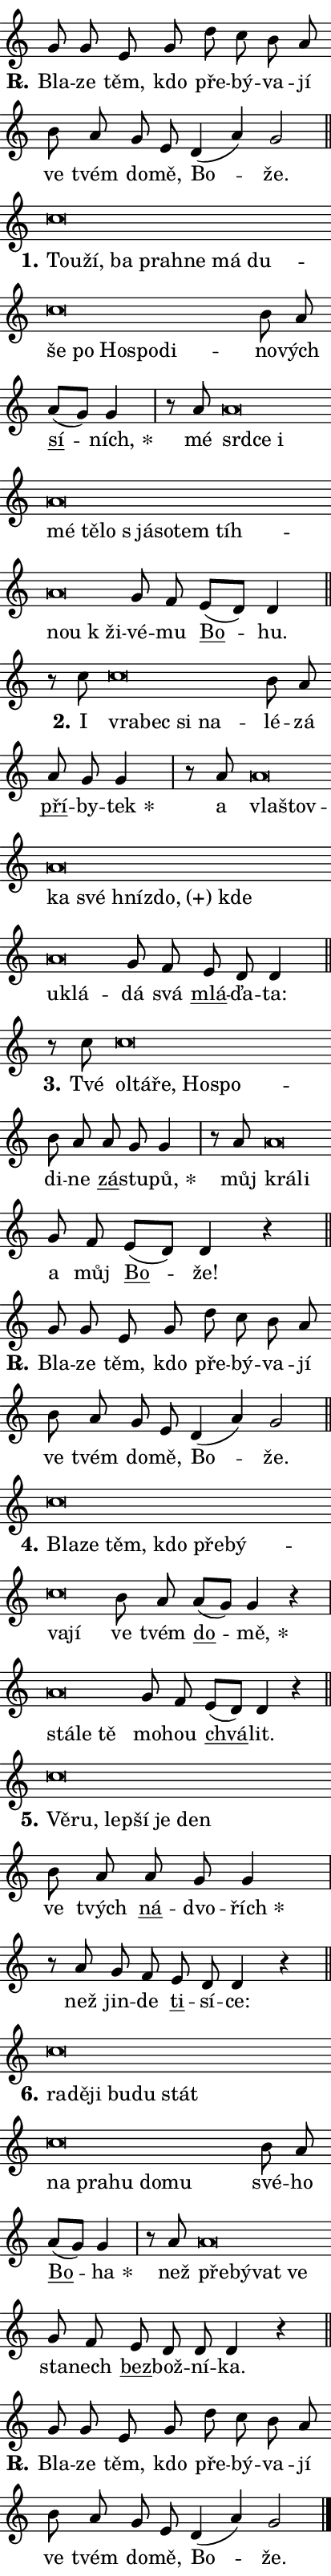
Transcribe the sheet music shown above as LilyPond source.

\version "2.22.1"
\header { tagline = "" }
\paper {
  indent = 0\cm
  top-margin = 0\cm
  right-margin = 0\cm
  bottom-margin = 0\cm
  left-margin = 0\cm
  paper-width = 7\cm
  page-breaking = #ly:one-page-breaking
  system-system-spacing.basic-distance = #11
  score-system-spacing.basic-distance = #11
  ragged-last = ##f
}


%% Author: Thomas Morley
%% https://lists.gnu.org/archive/html/lilypond-user/2020-05/msg00002.html
#(define (line-position grob)
"Returns position of @var[grob} in current system:
   @code{'start}, if at first time-step
   @code{'end}, if at last time-step
   @code{'middle} otherwise
"
  (let* ((col (ly:item-get-column grob))
         (ln (ly:grob-object col 'left-neighbor))
         (rn (ly:grob-object col 'right-neighbor))
         (col-to-check-left (if (ly:grob? ln) ln col))
         (col-to-check-right (if (ly:grob? rn) rn col))
         (break-dir-left
           (and
             (ly:grob-property col-to-check-left 'non-musical #f)
             (ly:item-break-dir col-to-check-left)))
         (break-dir-right
           (and
             (ly:grob-property col-to-check-right 'non-musical #f)
             (ly:item-break-dir col-to-check-right))))
        (cond ((eqv? 1 break-dir-left) 'start)
              ((eqv? -1 break-dir-right) 'end)
              (else 'middle))))

#(define (tranparent-at-line-position vctor)
  (lambda (grob)
  "Relying on @code{line-position} select the relevant enry from @var{vctor}.
Used to determine transparency,"
    (case (line-position grob)
      ((end) (not (vector-ref vctor 0)))
      ((middle) (not (vector-ref vctor 1)))
      ((start) (not (vector-ref vctor 2))))))

noteHeadBreakVisibility =
#(define-music-function (break-visibility)(vector?)
"Makes @code{NoteHead}s transparent relying on @var{break-visibility}"
#{
  \override NoteHead.transparent =
    #(tranparent-at-line-position break-visibility)
#})

#(define delete-ledgers-for-transparent-note-heads
  (lambda (grob)
    "Reads whether a @code{NoteHead} is transparent.
If so this @code{NoteHead} is removed from @code{'note-heads} from
@var{grob}, which is supposed to be @code{LedgerLineSpanner}.
As a result ledgers are not printed for this @code{NoteHead}"
    (let* ((nhds-array (ly:grob-object grob 'note-heads))
           (nhds-list
             (if (ly:grob-array? nhds-array)
                 (ly:grob-array->list nhds-array)
                 '()))
           ;; Relies on the transparent-property being done before
           ;; Staff.LedgerLineSpanner.after-line-breaking is executed.
           ;; This is fragile ...
           (to-keep
             (remove
               (lambda (nhd)
                 (ly:grob-property nhd 'transparent #f))
               nhds-list)))
      ;; TODO find a better method to iterate over grob-arrays, similiar
      ;; to filter/remove etc for lists
      ;; For now rebuilt from scratch
      (set! (ly:grob-object grob 'note-heads)  '())
      (for-each
        (lambda (nhd)
          (ly:pointer-group-interface::add-grob grob 'note-heads nhd))
        to-keep))))

hideNotes = {
  \noteHeadBreakVisibility #begin-of-line-visible
}
unHideNotes = {
  \noteHeadBreakVisibility #all-visible
}

% work-around for resetting accidentals
% https://lilypond.org/doc/v2.23/Documentation/notation/displaying-rhythms#unmetered-music
cadenzaMeasure = {
  \cadenzaOff
  \partial 1024 s1024
  \cadenzaOn
}

#(define-markup-command (accent layout props text) (markup?)
  "Underline accented syllable"
  (interpret-markup layout props
    #{\markup \override #'(offset . 4.3) \underline { #text }#}))

responsum = \markup \concat {
  "R" \hspace #-1.05 \path #0.1 #'((moveto 0 0.07) (lineto 0.9 0.8)) \hspace #0.05 "."
}

\layout {
    \context {
        \Staff
        \remove "Time_signature_engraver"
        \override LedgerLineSpanner.after-line-breaking = #delete-ledgers-for-transparent-note-heads
    }
    \context {
        \Voice {
            \override NoteHead.output-attributes = #'((class . "notehead"))
            \override Hairpin.height = #0.55
        }
    }
    \context {
        \Lyrics {
            \override StanzaNumber.output-attributes = #'((class . "stanzanumber"))
            \override LyricSpace.minimum-distance = #0.9
            \override LyricText.font-name = #"TeX Gyre Schola"
            \override LyricText.font-size = 1
            \override StanzaNumber.font-name = #"TeX Gyre Schola Bold"
            \override StanzaNumber.font-size = 1
        }
    }
}

% magnetic-lyrics.ily
%
%   written by
%     Jean Abou Samra <jean@abou-samra.fr>
%     Werner Lemberg <wl@gnu.org>
%
%   adapted by
%     Jiri Hon <jiri.hon@gmail.com>
%
% Version 2022-Apr-15

% https://www.mail-archive.com/lilypond-user@gnu.org/msg149350.html

#(define (Left_hyphen_pointer_engraver context)
   "Collect syllable-hyphen-syllable occurrences in lyrics and store
them in properties.  This engraver only looks to the left.  For
example, if the lyrics input is @code{foo -- bar}, it does the
following.

@itemize @bullet
@item
Set the @code{text} property of the @code{LyricHyphen} grob between
@q{foo} and @q{bar} to @code{foo}.

@item
Set the @code{left-hyphen} property of the @code{LyricText} grob with
text @q{foo} to the @code{LyricHyphen} grob between @q{foo} and
@q{bar}.
@end itemize

Use this auxiliary engraver in combination with the
@code{lyric-@/text::@/apply-@/magnetic-@/offset!} hook."
   (let ((hyphen #f)
         (text #f))
     (make-engraver
      (acknowledgers
       ((lyric-syllable-interface engraver grob source-engraver)
        (set! text grob)))
      (end-acknowledgers
       ((lyric-hyphen-interface engraver grob source-engraver)
        ;(when (not (grob::has-interface grob 'lyric-space-interface))
          (set! hyphen grob)));)
      ((stop-translation-timestep engraver)
       (when (and text hyphen)
         (ly:grob-set-object! text 'left-hyphen hyphen))
       (set! text #f)
       (set! hyphen #f)))))

#(define (lyric-text::apply-magnetic-offset! grob)
   "If the space between two syllables is less than the value in
property @code{LyricText@/.details@/.squash-threshold}, move the right
syllable to the left so that it gets concatenated with the left
syllable.

Use this function as a hook for
@code{LyricText@/.after-@/line-@/breaking} if the
@code{Left_@/hyphen_@/pointer_@/engraver} is active."
   (let ((hyphen (ly:grob-object grob 'left-hyphen #f)))
     (when hyphen
       (let ((left-text (ly:spanner-bound hyphen LEFT)))
         (when (grob::has-interface left-text 'lyric-syllable-interface)
           (let* ((common (ly:grob-common-refpoint grob left-text X))
                  (this-x-ext (ly:grob-extent grob common X))
                  (left-x-ext
                   (begin
                     ;; Trigger magnetism for left-text.
                     (ly:grob-property left-text 'after-line-breaking)
                     (ly:grob-extent left-text common X)))
                  ;; `delta` is the gap width between two syllables.
                  (delta (- (interval-start this-x-ext)
                            (interval-end left-x-ext)))
                  (details (ly:grob-property grob 'details))
                  (threshold (assoc-get 'squash-threshold details 0.2)))
             (when (< delta threshold)
               (let* (;; We have to manipulate the input text so that
                      ;; ligatures crossing syllable boundaries are not
                      ;; disabled.  For languages based on the Latin
                      ;; script this is essentially a beautification.
                      ;; However, for non-Western scripts it can be a
                      ;; necessity.
                      (lt (ly:grob-property left-text 'text))
                      (rt (ly:grob-property grob 'text))
                      (is-space (grob::has-interface hyphen 'lyric-space-interface))
                      (space (if is-space " " ""))
                      (space-markup (grob-interpret-markup grob " "))
                      (space-size (interval-length (ly:stencil-extent space-markup X)))
                      (extra-delta (if is-space space-size 0))
                      ;; Append new syllable.
                      (ltrt-space (if (and (string? lt) (string? rt))
                                (string-append lt space rt)
                                (make-concat-markup (list lt space rt))))
                      ;; Right-align `ltrt` to the right side.
                      (ltrt-space-markup (grob-interpret-markup
                               grob
                               (make-translate-markup
                                (cons (interval-length this-x-ext) 0)
                                (make-right-align-markup ltrt-space)))))
                 (begin
                   ;; Don't print `left-text`.
                   (ly:grob-set-property! left-text 'stencil #f)
                   ;; Set text and stencil (which holds all collected
                   ;; syllables so far) and shift it to the left.
                   (ly:grob-set-property! grob 'text ltrt-space)
                   (ly:grob-set-property! grob 'stencil ltrt-space-markup)
                   (ly:grob-translate-axis! grob (- (- delta extra-delta)) X))))))))))


#(define (lyric-hyphen::displace-bounds-first grob)
   ;; Make very sure this callback isn't triggered too early.
   (let ((left (ly:spanner-bound grob LEFT))
         (right (ly:spanner-bound grob RIGHT)))
     (ly:grob-property left 'after-line-breaking)
     (ly:grob-property right 'after-line-breaking)
     (ly:lyric-hyphen::print grob)))

squashThreshold = #0.4

\layout {
  \context {
    \Lyrics
    \consists #Left_hyphen_pointer_engraver
    \override LyricText.after-line-breaking =
      #lyric-text::apply-magnetic-offset!
    \override LyricHyphen.stencil = #lyric-hyphen::displace-bounds-first
    \override LyricText.details.squash-threshold = \squashThreshold
    \override LyricHyphen.minimum-distance = 0
    \override LyricHyphen.minimum-length = \squashThreshold
  }
}

squash = \override LyricText.details.squash-threshold = 9999
unSquash = \override LyricText.details.squash-threshold = \squashThreshold

left = \override LyricText.self-alignment-X = #LEFT
unLeft = \revert LyricText.self-alignment-X

starOffset = #(lambda (grob) 
                (let ((x_offset (ly:self-alignment-interface::aligned-on-x-parent grob)))
                  (if (= x_offset 0) 0 (+ x_offset 1.2))))

star = #(define-music-function (syllable)(string?)
"Append star separator at the end of a syllable"
#{
  \once \override LyricText.X-offset = #starOffset
  \lyricmode { \markup {
    #syllable
    \override #'((font-name . "TeX Gyre Schola Bold")) \hspace #0.2 \lower #0.65 \larger "*"
  } }
#})

starAccent = #(define-music-function (syllable)(string?)
"Append star separator at the end of a syllable and make accent"
#{
  \once \override LyricText.X-offset = #starOffset
  \lyricmode { \markup {
    \accent #syllable
    \override #'((font-name . "TeX Gyre Schola Bold")) \hspace #0.2 \lower #0.65 \larger "*"
  } }
#})

breath = #(define-music-function (syllable)(string?)
"Append breathing indicator at the end of a syllable"
#{
  \lyricmode { \markup { #syllable "+" } }
#})

optionalBreath = #(define-music-function (syllable)(string?)
"Append optional breathing indicator at the end of a syllable"
#{
  \lyricmode { \markup { #syllable "(+)" } }
#})


\score {
    <<
        \new Voice = "melody" { \cadenzaOn \key c \major \relative { g'8 g e g \bar "" d' c b a \bar "" b a g e \bar "" d4( a') g2 \cadenzaMeasure \bar "||" \break }
\relative { c''\breve*1/16 \hideNotes \breve*1/16 \bar "" \breve*1/16 \bar "" \breve*1/16 \bar "" \breve*1/16 \bar "" \breve*1/16 \bar "" \breve*1/16 \bar "" \breve*1/16 \bar "" \breve*1/16 \bar "" \breve*1/16 \bar "" \breve*1/16 \breve*1/16 \bar "" \unHideNotes b8 a \bar "" a[( g)] g4 \cadenzaMeasure \bar "|" r8 a8 a\breve*1/16 \hideNotes \breve*1/16 \bar "" \breve*1/16 \bar "" \breve*1/16 \bar "" \breve*1/16 \bar "" \breve*1/16 \bar "" \breve*1/16 \bar "" \breve*1/16 \bar "" \breve*1/16 \bar "" \breve*1/16 \bar "" \breve*1/16 \breve*1/16 \bar "" \unHideNotes g8 f \bar "" e[( d)] d4 \cadenzaMeasure \bar "||" \break }
\relative { r8 c''8 c\breve*1/16 \hideNotes \breve*1/16 \bar "" \breve*1/16 \breve*1/16 \bar "" \unHideNotes b8 a \bar "" a g g4 \cadenzaMeasure \bar "|" r8 a8 a\breve*1/16 \hideNotes \breve*1/16 \bar "" \breve*1/16 \bar "" \breve*1/16 \bar "" \breve*1/16 \bar "" \breve*1/16 \bar "" \breve*1/16 \bar "" \breve*1/16 \breve*1/16 \bar "" \unHideNotes g8 f \bar "" e d d4 \cadenzaMeasure \bar "||" \break }
\relative { r8 c''8 c\breve*1/16 \hideNotes \breve*1/16 \bar "" \breve*1/16 \bar "" \breve*1/16 \breve*1/16 \bar "" \unHideNotes b8 a \bar "" a g g4 \cadenzaMeasure \bar "|" r8 a8 a\breve*1/16 \hideNotes \breve*1/16 \bar "" \unHideNotes g8 f \bar "" e[( d)] d4 r \cadenzaMeasure \bar "||" \break }
\relative { g'8 g e g \bar "" d' c b a \bar "" b a g e \bar "" d4( a') g2 \cadenzaMeasure \bar "||" \break }
\relative { c''\breve*1/16 \hideNotes \breve*1/16 \bar "" \breve*1/16 \bar "" \breve*1/16 \bar "" \breve*1/16 \bar "" \breve*1/16 \bar "" \breve*1/16 \breve*1/16 \bar "" \unHideNotes b8 a \bar "" a[( g)] g4 r \cadenzaMeasure \bar "|" a\breve*1/16 \hideNotes \breve*1/16 \breve*1/16 \bar "" \unHideNotes g8 f \bar "" e[( d)] d4 r \cadenzaMeasure \bar "||" \break }
\relative { c''\breve*1/16 \hideNotes \breve*1/16 \bar "" \breve*1/16 \bar "" \breve*1/16 \bar "" \breve*1/16 \breve*1/16 \bar "" \unHideNotes b8 a \bar "" a g g4 \cadenzaMeasure \bar "|" r8 a8 g8 f \bar "" e d d4 r \cadenzaMeasure \bar "||" \break }
\relative { c''\breve*1/16 \hideNotes \breve*1/16 \bar "" \breve*1/16 \bar "" \breve*1/16 \bar "" \breve*1/16 \bar "" \breve*1/16 \bar "" \breve*1/16 \bar "" \breve*1/16 \bar "" \breve*1/16 \bar "" \breve*1/16 \breve*1/16 \bar "" \unHideNotes b8 a \bar "" a[( g)] g4 \cadenzaMeasure \bar "|" r8 a8 a\breve*1/16 \hideNotes \breve*1/16 \bar "" \breve*1/16 \breve*1/16 \bar "" \unHideNotes g8 f \bar "" e d d d4 r \cadenzaMeasure \bar "||" \break }
\relative { g'8 g e g \bar "" d' c b a \bar "" b a g e \bar "" d4( a') g2 \cadenzaMeasure \bar "||" \break } \bar "|." }
        \new Lyrics \lyricsto "melody" { \lyricmode { \set stanza = \responsum
Bla -- ze těm, kdo pře -- bý -- va -- jí ve tvém do -- mě, Bo -- že.
\set stanza = "1."
\left Tou -- \squash ží, ba pra -- hne má du -- še po Ho -- spo -- di -- \unLeft \unSquash no -- vých \markup \accent sí -- \star ních, mé \left srd -- \squash ce i mé tě -- lo "s já" -- so -- tem tíh -- nou "k ži" -- \unLeft \unSquash vé -- mu \markup \accent Bo -- hu.
\set stanza = "2."
I \left vra -- \squash bec si na -- \unLeft \unSquash lé -- zá \markup \accent pří -- by -- \star tek a \left vla -- \squash štov -- ka své hníz -- \optionalBreath do, kde u -- klá -- \unLeft \unSquash dá svá \markup \accent mlá -- ďa -- ta:
\set stanza = "3."
Tvé \left ol -- \squash tá -- ře, Ho -- spo -- \unLeft \unSquash di -- ne \markup \accent zá -- stu -- \star pů, můj \left krá -- \squash li \unLeft \unSquash a můj \markup \accent Bo -- že!
\set stanza = \responsum
Bla -- ze těm, kdo pře -- bý -- va -- jí ve tvém do -- mě, Bo -- že.
\set stanza = "4."
\left Bla -- \squash ze těm, kdo pře -- bý -- va -- jí \unLeft \unSquash ve tvém \markup \accent do -- \star mě, \left stá -- \squash le tě \unLeft \unSquash mo -- hou \markup \accent chvá -- lit.
\set stanza = "5."
\left Vě -- \squash ru, lep -- ší je den \unLeft \unSquash ve tvých \markup \accent ná -- dvo -- \star řích než jin -- de \markup \accent ti -- sí -- ce:
\set stanza = "6."
\left ra -- \squash dě -- ji bu -- du stát na pra -- hu do -- mu \unLeft \unSquash své -- ho \markup \accent Bo -- \star ha než \left pře -- \squash bý -- vat ve \unLeft \unSquash sta -- nech \markup \accent bez -- bož -- ní -- ka.
\set stanza = \responsum
Bla -- ze těm, kdo pře -- bý -- va -- jí ve tvém do -- mě, Bo -- že. } }
    >>
    \layout {}
}
